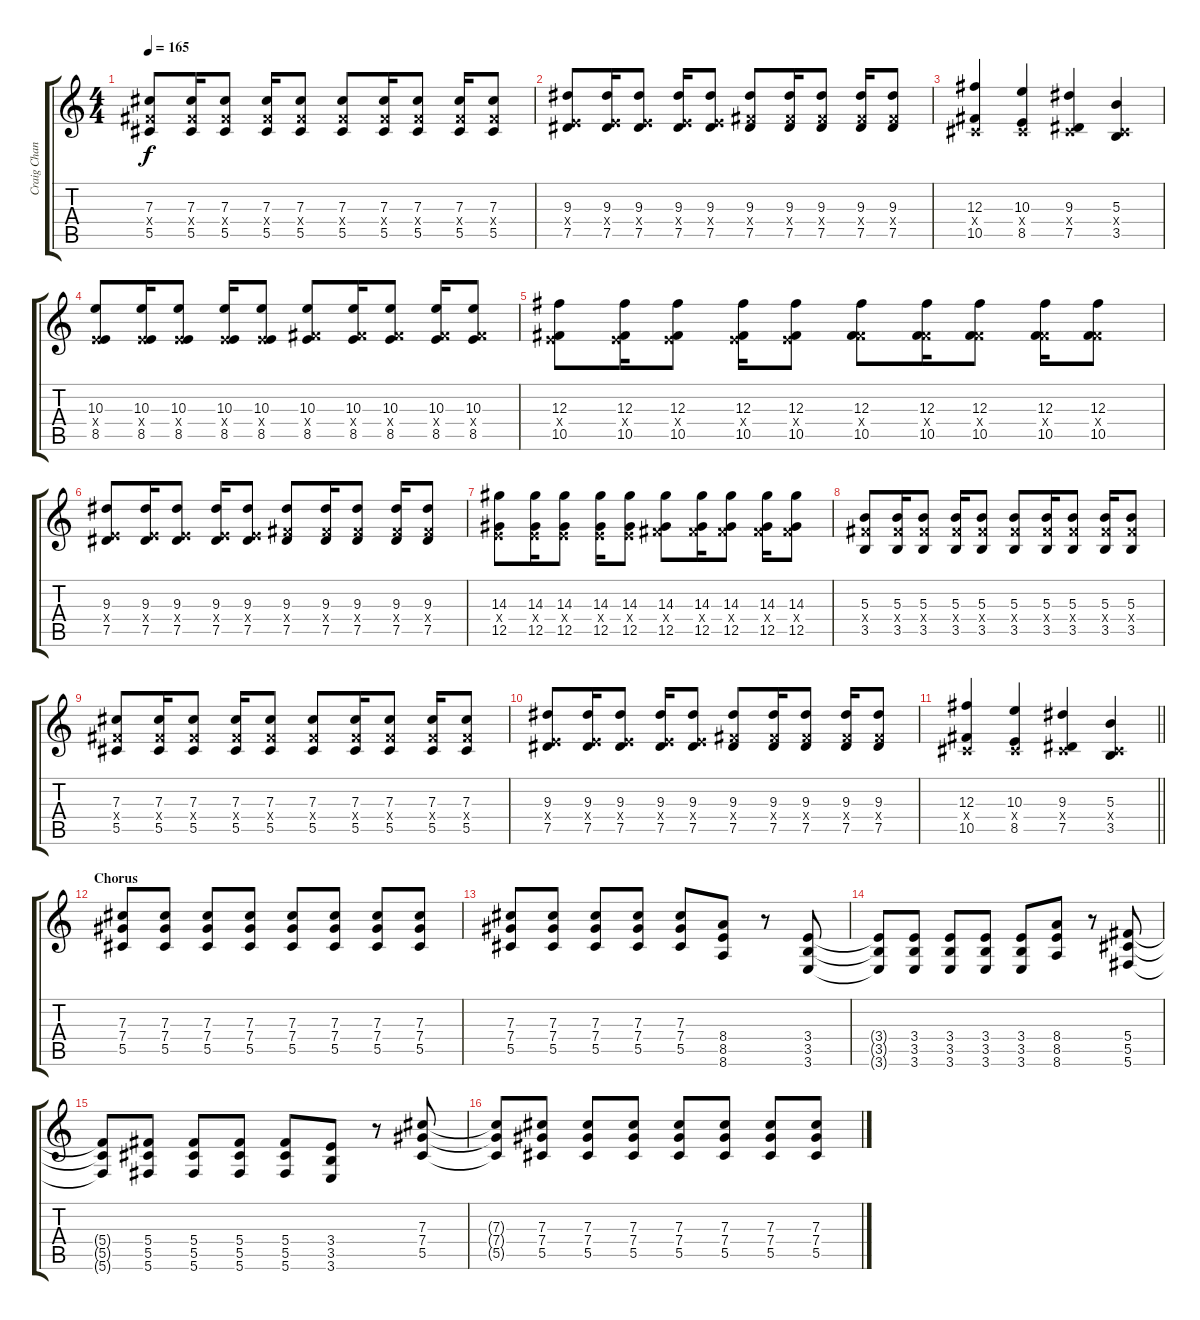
\track ("Craig Chaney" "Craig Chan") {instrument distortionguitar}
\staff {score tabs}
\tuning (Eb4 Bb3 Gb3 Db3 Ab2 Db2) {hide}
\ts (4 4)
\tempo 165
\clef g2
\ks c
(7.3 5.4{x} 5.5).8{dy f} (7.3 5.4{x} 5.5).16 (7.3 5.4{x} 5.5).8 (7.3 5.4{x} 5.5).16 (7.3 5.4{x} 5.5).8 (7.3 5.4{x} 5.5).8 (7.3 5.4{x} 5.5).16 (7.3 5.4{x} 5.5).8 (7.3 5.4{x} 5.5).16 (7.3 5.4{x} 5.5).8 |
(9.3 3.4{x} 7.5).8 (9.3 3.4{x} 7.5).16 (9.3 3.4{x} 7.5).8 (9.3 3.4{x} 7.5).16 (9.3 3.4{x} 7.5).8 (9.3 5.4{x} 7.5).8 (9.3 5.4{x} 7.5).16 (9.3 5.4{x} 7.5).8 (9.3 5.4{x} 7.5).16 (9.3 5.4{x} 7.5).8 |
(12.3 0.4{x} 10.5).4 (10.3 0.4{x} 8.5).4 (9.3 0.4{x} 7.5).4 (5.3 0.4{x} 3.5).4 |
(10.3 3.4{x} 8.5).8 (10.3 3.4{x} 8.5).16 (10.3 3.4{x} 8.5).8 (10.3 3.4{x} 8.5).16 (10.3 3.4{x} 8.5).8 (10.3 5.4{x} 8.5).8 (10.3 5.4{x} 8.5).16 (10.3 5.4{x} 8.5).8 (10.3 5.4{x} 8.5).16 (10.3 5.4{x} 8.5).8 |
(12.3 3.4{x} 10.5).8 (12.3 3.4{x} 10.5).16 (12.3 3.4{x} 10.5).8 (12.3 3.4{x} 10.5).16 (12.3 3.4{x} 10.5).8 (12.3 5.4{x} 10.5).8 (12.3 5.4{x} 10.5).16 (12.3 5.4{x} 10.5).8 (12.3 5.4{x} 10.5).16 (12.3 5.4{x} 10.5).8 |
(9.3 3.4{x} 7.5).8 (9.3 3.4{x} 7.5).16 (9.3 3.4{x} 7.5).8 (9.3 3.4{x} 7.5).16 (9.3 3.4{x} 7.5).8 (9.3 5.4{x} 7.5).8 (9.3 5.4{x} 7.5).16 (9.3 5.4{x} 7.5).8 (9.3 5.4{x} 7.5).16 (9.3 5.4{x} 7.5).8 |
(14.3 3.4{x} 12.5).8 (14.3 3.4{x} 12.5).16 (14.3 3.4{x} 12.5).8 (14.3 3.4{x} 12.5).16 (14.3 3.4{x} 12.5).8 (14.3 5.4{x} 12.5).8 (14.3 5.4{x} 12.5).16 (14.3 5.4{x} 12.5).8 (14.3 5.4{x} 12.5).16 (14.3 5.4{x} 12.5).8 |
(5.3 5.4{x} 3.5).8 (5.3 5.4{x} 3.5).16 (5.3 5.4{x} 3.5).8 (5.3 5.4{x} 3.5).16 (5.3 5.4{x} 3.5).8 (5.3 5.4{x} 3.5).8 (5.3 5.4{x} 3.5).16 (5.3 5.4{x} 3.5).8 (5.3 5.4{x} 3.5).16 (5.3 5.4{x} 3.5).8 |
(7.3 5.4{x} 5.5).8 (7.3 5.4{x} 5.5).16 (7.3 5.4{x} 5.5).8 (7.3 5.4{x} 5.5).16 (7.3 5.4{x} 5.5).8 (7.3 5.4{x} 5.5).8 (7.3 5.4{x} 5.5).16 (7.3 5.4{x} 5.5).8 (7.3 5.4{x} 5.5).16 (7.3 5.4{x} 5.5).8 |
(9.3 3.4{x} 7.5).8 (9.3 3.4{x} 7.5).16 (9.3 3.4{x} 7.5).8 (9.3 3.4{x} 7.5).16 (9.3 3.4{x} 7.5).8 (9.3 5.4{x} 7.5).8 (9.3 5.4{x} 7.5).16 (9.3 5.4{x} 7.5).8 (9.3 5.4{x} 7.5).16 (9.3 5.4{x} 7.5).8 |
\barLineRight lightlight
(12.3 0.4{x} 10.5).4 (10.3 0.4{x} 8.5).4 (9.3 0.4{x} 7.5).4 (5.3 0.4{x} 3.5).4 |
\section ("" "Chorus")
(7.3 7.4 5.5).8 (7.3 7.4 5.5).8 (7.3 7.4 5.5).8 (7.3 7.4 5.5).8 (7.3 7.4 5.5).8 (7.3 7.4 5.5).8 (7.3 7.4 5.5).8 (7.3 7.4 5.5).8 |
(7.3 7.4 5.5).8 (7.3 7.4 5.5).8 (7.3 7.4 5.5).8 (7.3 7.4 5.5).8 (7.3 7.4 5.5).8 (8.4 8.5 8.6).8 r.8 (3.4 3.5 3.6).8 |
(3.4{t} 3.5{t} 3.6{t}).8 (3.4 3.5 3.6).8 (3.4 3.5 3.6).8 (3.4 3.5 3.6).8 (3.4 3.5 3.6).8 (8.4 8.5 8.6).8 r.8 (5.4 5.5 5.6).8 |
(5.4{t} 5.5{t} 5.6{t}).8 (5.4 5.5 5.6).8 (5.4 5.5 5.6).8 (5.4 5.5 5.6).8 (5.4 5.5 5.6).8 (3.4 3.5 3.6).8 r.8 (7.3 7.4 5.5).8 |
(7.3{t} 7.4{t} 5.5{t}).8 (7.3 7.4 5.5).8 (7.3 7.4 5.5).8 (7.3 7.4 5.5).8 (7.3 7.4 5.5).8 (7.3 7.4 5.5).8 (7.3 7.4 5.5).8 (7.3 7.4 5.5).8
